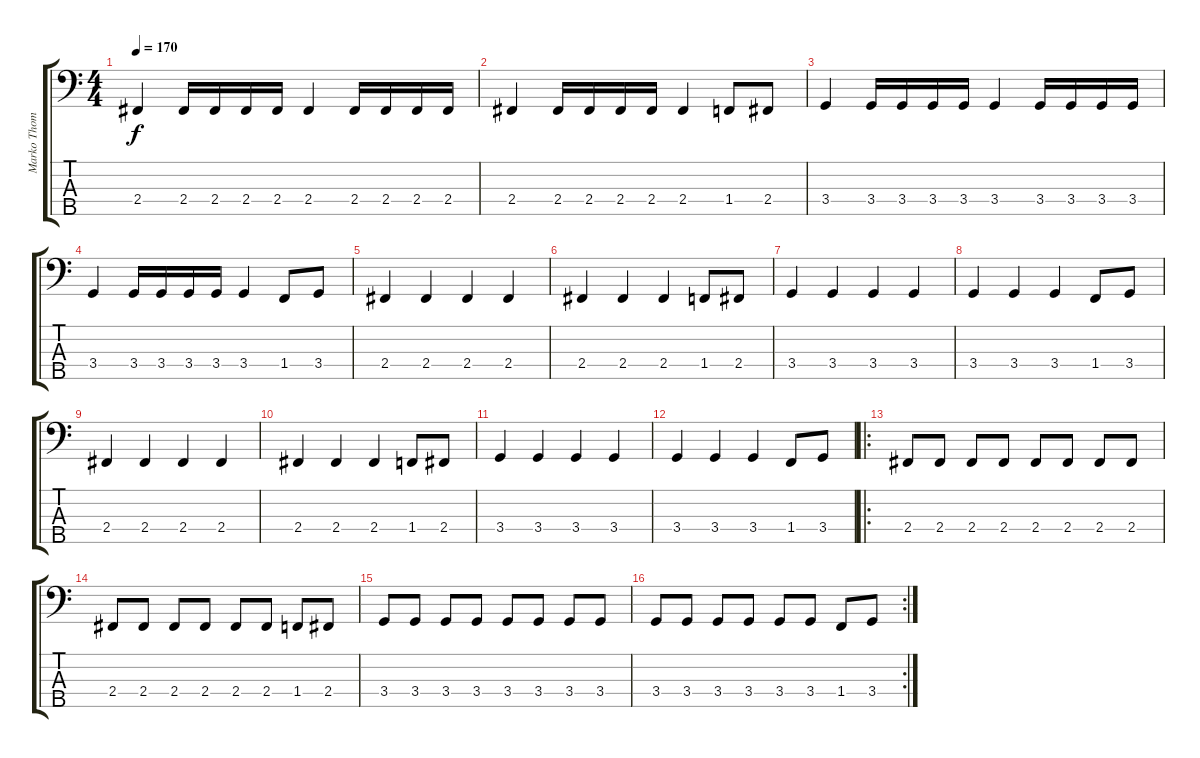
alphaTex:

\track ("Marko Thomas" "Marko Thom") {instrument electricbassfinger}
\staff {score tabs}
\tuning (G2 D2 A1 E1 B0) {hide}
\ts (4 4)
\tempo 170
\clef f4
\ks c
2.4.4{dy f} 2.4.16 2.4.16 2.4.16 2.4.16 2.4.4 2.4.16 2.4.16 2.4.16 2.4.16 |
2.4.4 2.4.16 2.4.16 2.4.16 2.4.16 2.4.4 1.4.8 2.4.8 |
3.4.4 3.4.16 3.4.16 3.4.16 3.4.16 3.4.4 3.4.16 3.4.16 3.4.16 3.4.16 |
3.4.4 3.4.16 3.4.16 3.4.16 3.4.16 3.4.4 1.4.8 3.4.8 |
2.4.4 2.4.4 2.4.4 2.4.4 |
2.4.4 2.4.4 2.4.4 1.4.8 2.4.8 |
3.4.4 3.4.4 3.4.4 3.4.4 |
3.4.4 3.4.4 3.4.4 1.4.8 3.4.8 |
2.4.4 2.4.4 2.4.4 2.4.4 |
2.4.4 2.4.4 2.4.4 1.4.8 2.4.8 |
3.4.4 3.4.4 3.4.4 3.4.4 |
3.4.4 3.4.4 3.4.4 1.4.8 3.4.8 |
\ro
2.4.8 2.4.8 2.4.8 2.4.8 2.4.8 2.4.8 2.4.8 2.4.8 |
2.4.8 2.4.8 2.4.8 2.4.8 2.4.8 2.4.8 1.4.8 2.4.8 |
3.4.8 3.4.8 3.4.8 3.4.8 3.4.8 3.4.8 3.4.8 3.4.8 |
\rc 2
3.4.8 3.4.8 3.4.8 3.4.8 3.4.8 3.4.8 1.4.8 3.4.8
